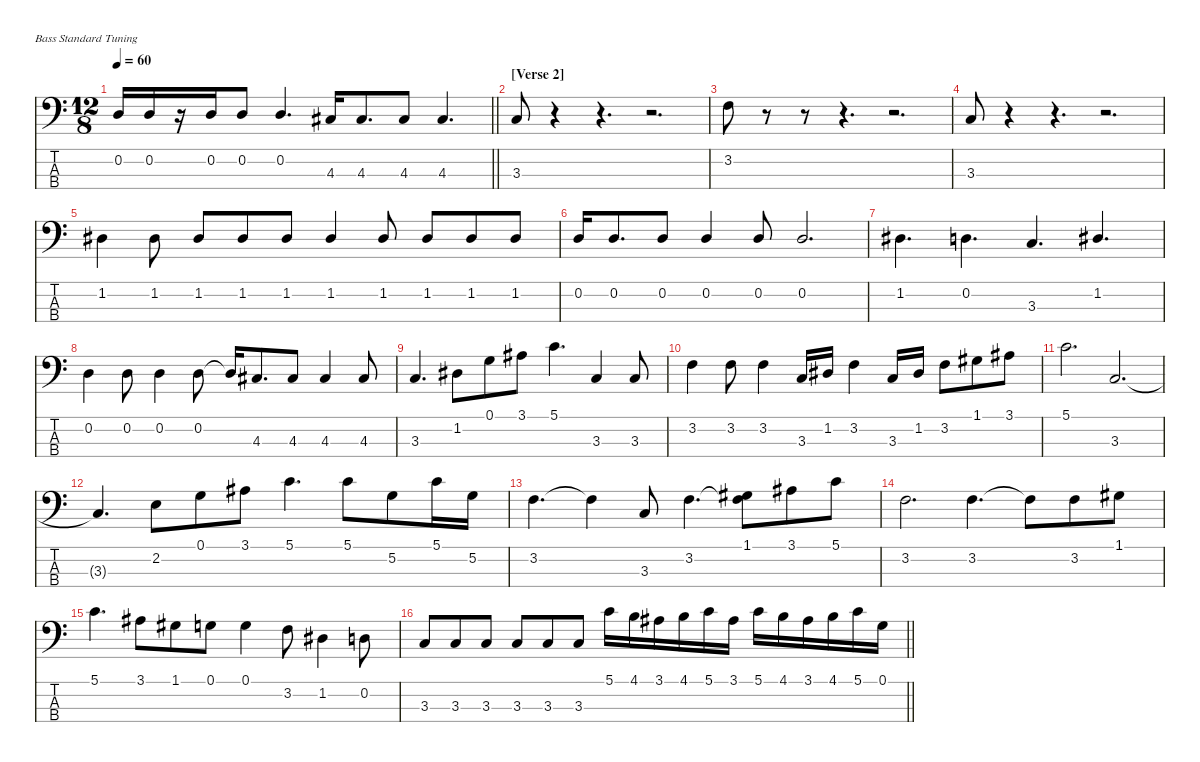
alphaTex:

\defaultSystemsLayout 4
\hideDynamics
\bracketExtendMode nobrackets
\singleTrackTrackNamePolicy hidden
\multiTrackTrackNamePolicy hidden
\otherSystemsTrackNameOrientation horizontal
\track ("Bass" "el.bs.") {instrument electricbassfinger}
\staff {score tabs}
\tuning (G2 D2 A1 E1)
\ts (12 8)
\tempo 60
\clef f4
\barLineRight lightlight
\ks c
0.2.16{dy f beam Up} 0.2.16{beam Up} r.16{beam Up} 0.2.16{beam Up} 0.2.8{beam Up} 0.2.4{d beam Up} 4.3{acc #}.16{beam Up} 4.3{acc #}.8{d beam Up} 4.3{acc #}.8{beam Up} 4.3{acc #}.4{d beam Up} |
\section ("" "[Verse 2]")
3.3.8{dy ff beam Up} r.4{beam Up} r.4{d beam Up} r.2{d beam Up} |
3.2.8{beam Down} r.8{beam Down} r.8{beam Down} r.4{d beam Down} r.2{d beam Down} |
3.3.8{beam Up} r.4{beam Up} r.4{d beam Up} r.2{d beam Up} |
1.2{acc #}.4{dy f beam Down} 1.2{acc #}.8{beam Down} 1.2{acc #}.8{beam Up} 1.2{acc #}.8{beam Up} 1.2{acc #}.8{beam Up} 1.2{acc #}.4{beam Up} 1.2{acc #}.8{beam Up} 1.2{acc #}.8{beam Up} 1.2{acc #}.8{beam Up} 1.2{acc #}.8{beam Up} |
0.2.16{beam Up} 0.2.8{d beam Up} 0.2.8{beam Up} 0.2.4{beam Up} 0.2.8{beam Up} 0.2.2{d beam Up} |
1.2{acc #}.4{d beam Down} 0.2.4{d beam Down} 3.3.4{d beam Up} 1.2{acc #}.4{d beam Up} |
0.2.4{beam Down} 0.2.8{beam Down} 0.2.4{beam Down} 0.2.8{beam Down} 0.2{t}.16{beam Up} 4.3{acc #}.8{d beam Up} 4.3{acc #}.8{beam Up} 4.3{acc #}.4{beam Up} 4.3{acc #}.8{beam Up} |
3.3.4{d beam Up} 1.2{acc #}.8{beam Down} 0.1.8{beam Down} 3.1{acc #}.8{beam Down} 5.1.4{d beam Down} 3.3.4{beam Up} 3.3.8{beam Up} |
3.2.4{beam Down} 3.2.8{beam Down} 3.2.4{beam Down} 3.3.16{beam Up} 1.2{acc #}.16{beam Up} 3.2.4{beam Down} 3.3.16{beam Up} 1.2{acc #}.16{beam Up} 3.2.8{beam Down} 1.1{acc #}.8{beam Down} 3.1{acc #}.8{beam Down} |
5.1.2{d beam Down} 3.3.2{d beam Up} |
3.3{t}.4{d beam Up} 2.2.8{beam Down} 0.1.8{beam Down} 3.1{acc #}.8{beam Down} 5.1.4{d beam Down} 5.1.8{beam Down} 5.2.8{beam Down} 5.1.16{beam Down} 5.2.16{beam Down} |
3.2.4{d beam Down} 3.2{t}.4{beam Down} 3.3.8{beam Up} 3.2.4{d beam Down} (1.1{acc #} 3.2{t}).8{beam Down} 3.1{acc #}.8{beam Down} 5.1.8{beam Down} |
3.2.2{d beam Down} 3.2.4{d beam Down} 3.2{t}.8{beam Down} 3.2.8{beam Down} 1.1{acc #}.8{beam Down} |
5.1.4{d beam Down} 3.1{acc #}.8{beam Down} 1.1{acc #}.8{beam Down} 0.1.8{beam Down} 0.1.4{beam Down} 3.2.8{beam Down} 1.2{acc #}.4{beam Down} 0.2.8{beam Down} |
\barLineRight lightlight
3.3.8{beam Up} 3.3.8{beam Up} 3.3.8{beam Up} 3.3.8{beam Up} 3.3.8{beam Up} 3.3.8{beam Up} 5.1.16{beam Down} 4.1.16{beam Down} 3.1{acc #}.16{beam Down} 4.1.16{beam Down} 5.1.16{beam Down} 3.1{acc #}.16{beam Down} 5.1.16{beam Down} 4.1.16{beam Down} 3.1{acc #}.16{beam Down} 4.1.16{beam Down} 5.1.16{beam Down} 0.1.16{beam Down}
